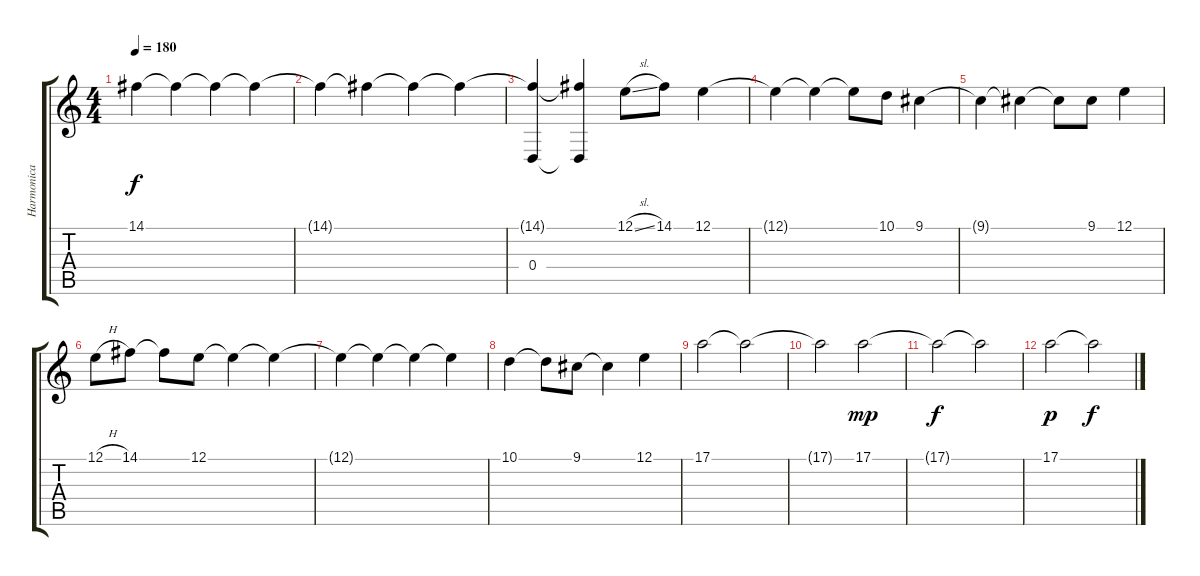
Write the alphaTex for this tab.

\track ("Harmonica" "Harmonica") {instrument harmonica}
\staff {score tabs}
\tuning (E4 B3 G3 D3 A2 E2) {hide}
\ts (4 4)
\tempo 180
\clef g2
\ks c
14.1.4{dy f} 14.1{t}.4 14.1{t}.4 14.1{t}.4 |
14.1{t}.4 14.1{t}.4 14.1{t}.4 14.1{t}.4 |
(14.1{t} 0.4).4 (14.1{t} 0.4{t}).4 12.1{sl}.8 14.1.8 12.1.4 |
12.1{t}.4 12.1{t}.4 12.1{t}.8 10.1.8 9.1.4 |
9.1{t}.4 9.1{t}.4 9.1{t}.8 9.1.8 12.1.4 |
12.1{h}.8 14.1.8 14.1{t}.8 12.1.8 12.1{t}.4 12.1{t}.4 |
12.1{t}.4 12.1{t}.4 12.1{t}.4 12.1{t}.4 |
10.1.4 10.1{t}.8 9.1.8 9.1{t}.4 12.1.4 |
17.1.2 17.1{t}.2 |
17.1{t}.2 17.1.2{dy mp} |
17.1{t}.2{dy f} 17.1{t}.2 |
17.1.2{dy p} 17.1{t}.2{dy f}
